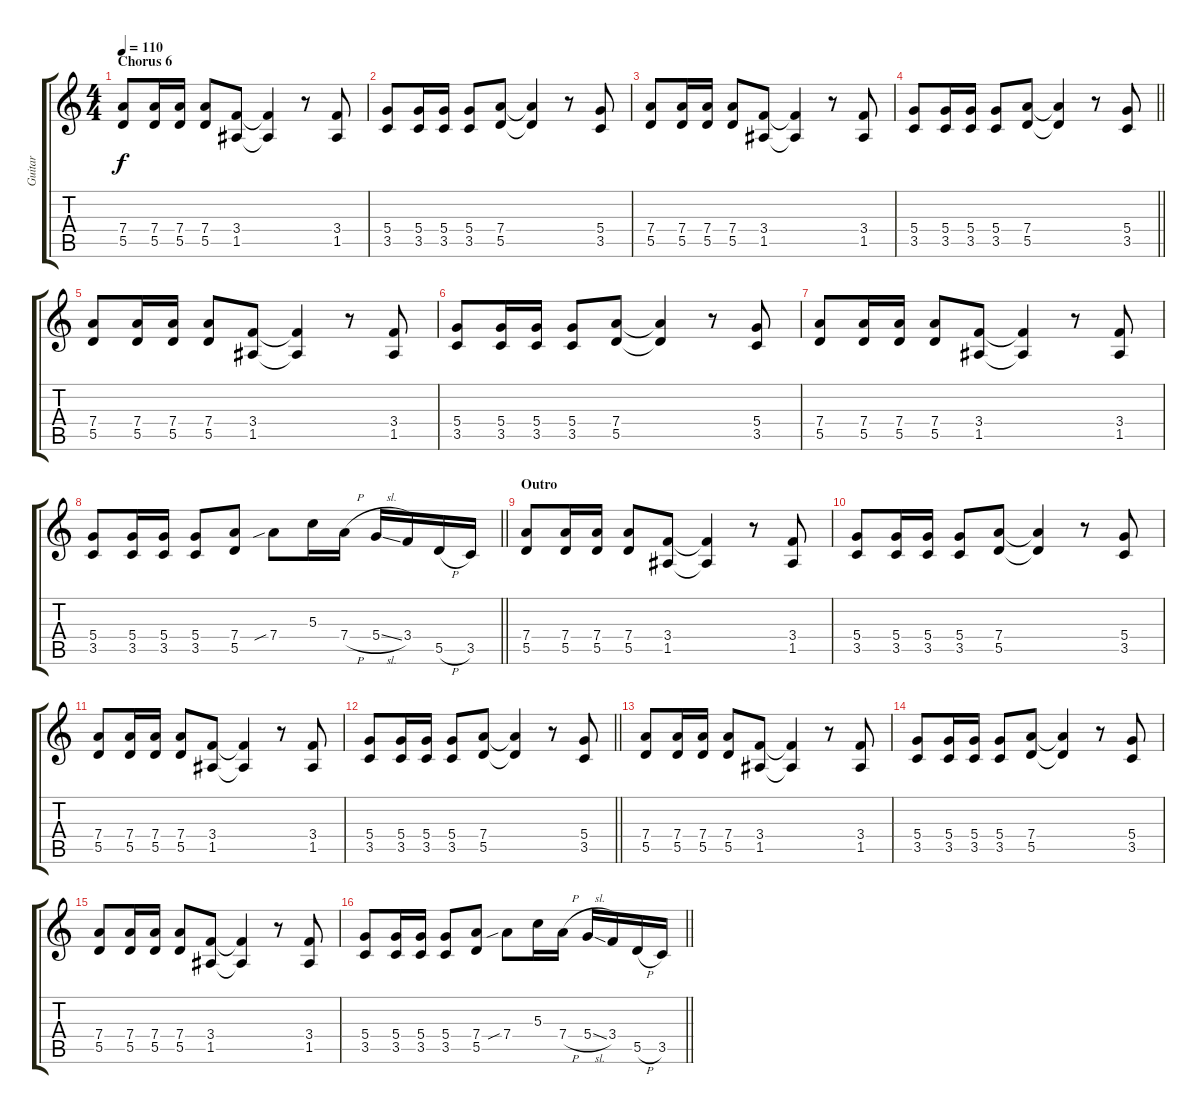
\track ("Guitar " "Guitar ") {instrument overdrivenguitar}
\staff {score tabs}
\tuning (E4 B3 G3 D3 A2 E2) {hide}
\ts (4 4)
\section ("" "Chorus 6")
\tempo 110
\clef g2
\ks c
(7.4 5.5).8{dy f} (7.4 5.5).16 (7.4 5.5).16 (7.4 5.5).8 (3.4 1.5).8 (3.4{t} 1.5{t}).4 r.8 (3.4 1.5).8 |
(5.4 3.5).8 (5.4 3.5).16 (5.4 3.5).16 (5.4 3.5).8 (7.4 5.5).8 (7.4{t} 5.5{t}).4 r.8 (5.4 3.5).8 |
(7.4 5.5).8 (7.4 5.5).16 (7.4 5.5).16 (7.4 5.5).8 (3.4 1.5).8 (3.4{t} 1.5{t}).4 r.8 (3.4 1.5).8 |
\barLineRight lightlight
(5.4 3.5).8 (5.4 3.5).16 (5.4 3.5).16 (5.4 3.5).8 (7.4 5.5).8 (7.4{t} 5.5{t}).4 r.8 (5.4 3.5).8 |
(7.4 5.5).8 (7.4 5.5).16 (7.4 5.5).16 (7.4 5.5).8 (3.4 1.5).8 (3.4{t} 1.5{t}).4 r.8 (3.4 1.5).8 |
(5.4 3.5).8 (5.4 3.5).16 (5.4 3.5).16 (5.4 3.5).8 (7.4 5.5).8 (7.4{t} 5.5{t}).4 r.8 (5.4 3.5).8 |
(7.4 5.5).8 (7.4 5.5).16 (7.4 5.5).16 (7.4 5.5).8 (3.4 1.5).8 (3.4{t} 1.5{t}).4 r.8 (3.4 1.5).8 |
\barLineRight lightlight
(5.4 3.5).8 (5.4 3.5).16 (5.4 3.5).16 (5.4 3.5).8 (7.4 5.5).8 7.4{sib}.8 5.3.16 7.4{h}.16 5.4{sl}.16 3.4.16 5.5{h}.16 3.5.16 |
\section ("" "Outro")
(7.4 5.5).8 (7.4 5.5).16 (7.4 5.5).16 (7.4 5.5).8 (3.4 1.5).8 (3.4{t} 1.5{t}).4 r.8 (3.4 1.5).8 |
(5.4 3.5).8 (5.4 3.5).16 (5.4 3.5).16 (5.4 3.5).8 (7.4 5.5).8 (7.4{t} 5.5{t}).4 r.8 (5.4 3.5).8 |
(7.4 5.5).8 (7.4 5.5).16 (7.4 5.5).16 (7.4 5.5).8 (3.4 1.5).8 (3.4{t} 1.5{t}).4 r.8 (3.4 1.5).8 |
\barLineRight lightlight
(5.4 3.5).8 (5.4 3.5).16 (5.4 3.5).16 (5.4 3.5).8 (7.4 5.5).8 (7.4{t} 5.5{t}).4 r.8 (5.4 3.5).8 |
(7.4 5.5).8 (7.4 5.5).16 (7.4 5.5).16 (7.4 5.5).8 (3.4 1.5).8 (3.4{t} 1.5{t}).4 r.8 (3.4 1.5).8 |
(5.4 3.5).8 (5.4 3.5).16 (5.4 3.5).16 (5.4 3.5).8 (7.4 5.5).8 (7.4{t} 5.5{t}).4 r.8 (5.4 3.5).8 |
(7.4 5.5).8 (7.4 5.5).16 (7.4 5.5).16 (7.4 5.5).8 (3.4 1.5).8 (3.4{t} 1.5{t}).4 r.8 (3.4 1.5).8 |
\barLineRight lightlight
(5.4 3.5).8 (5.4 3.5).16 (5.4 3.5).16 (5.4 3.5).8 (7.4 5.5).8 7.4{sib}.8 5.3.16 7.4{h}.16 5.4{sl}.16 3.4.16 5.5{h}.16 3.5.16
